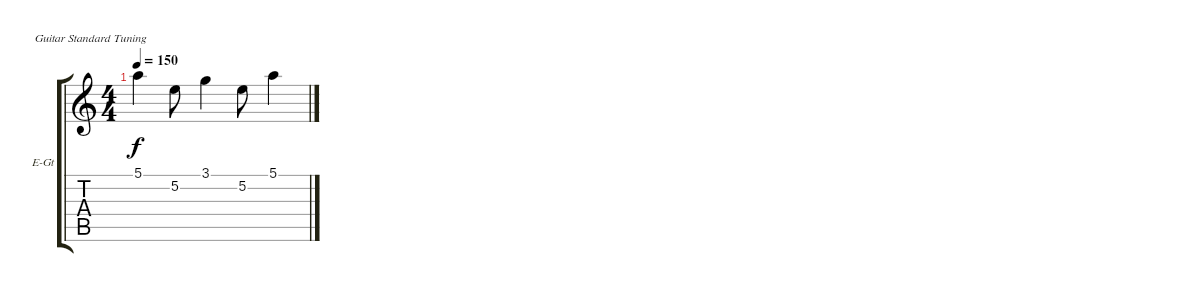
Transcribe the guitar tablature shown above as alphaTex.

\defaultSystemsLayout 4
\bracketExtendMode groupsimilarinstruments
\firstSystemTrackNameOrientation horizontal
\otherSystemsTrackNameOrientation horizontal
\track ("Electric Guitar" "E-Gt") {instrument electricguitarclean}
\staff {score tabs}
\tuning (E4 B3 G3 D3 A2 E2)
\ts (4 4)
\tempo 150
\clef g2
\ks c
5.1.4{dy f} 5.2.8 3.1.4 5.2.8 5.1.4
